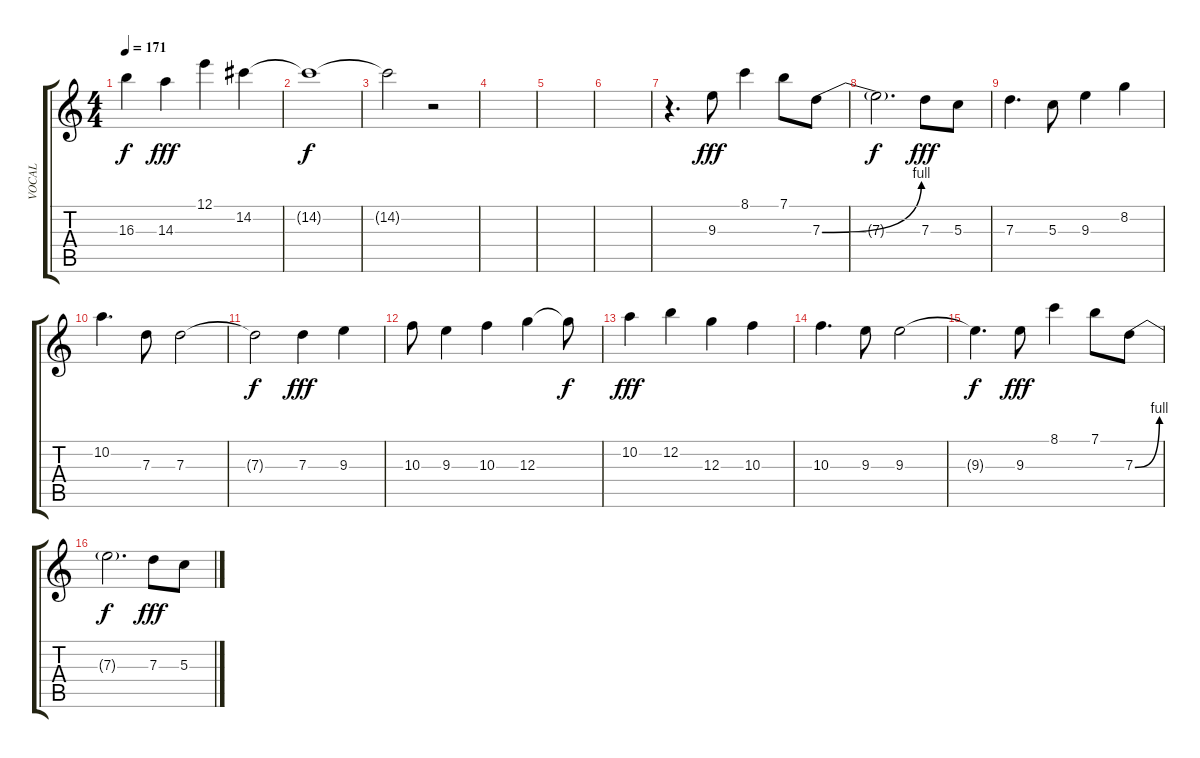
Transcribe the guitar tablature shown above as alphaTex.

\track ("VOCAL" "VOCAL") {instrument contrabass}
\staff {score tabs}
\tuning (E4 B3 G3 D3 A2 E2) {hide}
\ts (4 4)
\tempo 171
\clef g2
\ks c
16.3{t}.4{dy f} 14.3.4{dy fff} 12.1.4 14.2.4 |
14.2{t}.1{dy f} |
14.2{t}.2 r.2 |
|
|
|
r.4{d} 9.3.8{dy fff} 8.1.4 7.1.8 7.3{be (bend 0 0 60 4)}.8 |
7.3{t}.2{d dy f} 7.3.8{dy fff} 5.3.8 |
7.3.4{d} 5.3.8 9.3.4 8.2.4 |
10.2.4{d} 7.3.8 7.3.2 |
7.3{t}.2{dy f} 7.3.4{dy fff} 9.3.4 |
10.3.8 9.3.4 10.3.4 12.3.4 12.3{t}.8{dy f} |
10.2.4{dy fff} 12.2.4 12.3.4 10.3.4 |
10.3.4{d} 9.3.8 9.3.2 |
9.3{t}.4{d dy f} 9.3.8{dy fff} 8.1.4 7.1.8 7.3{be (bend 0 0 60 4)}.8 |
7.3{t}.2{d dy f} 7.3.8{dy fff} 5.3.8
